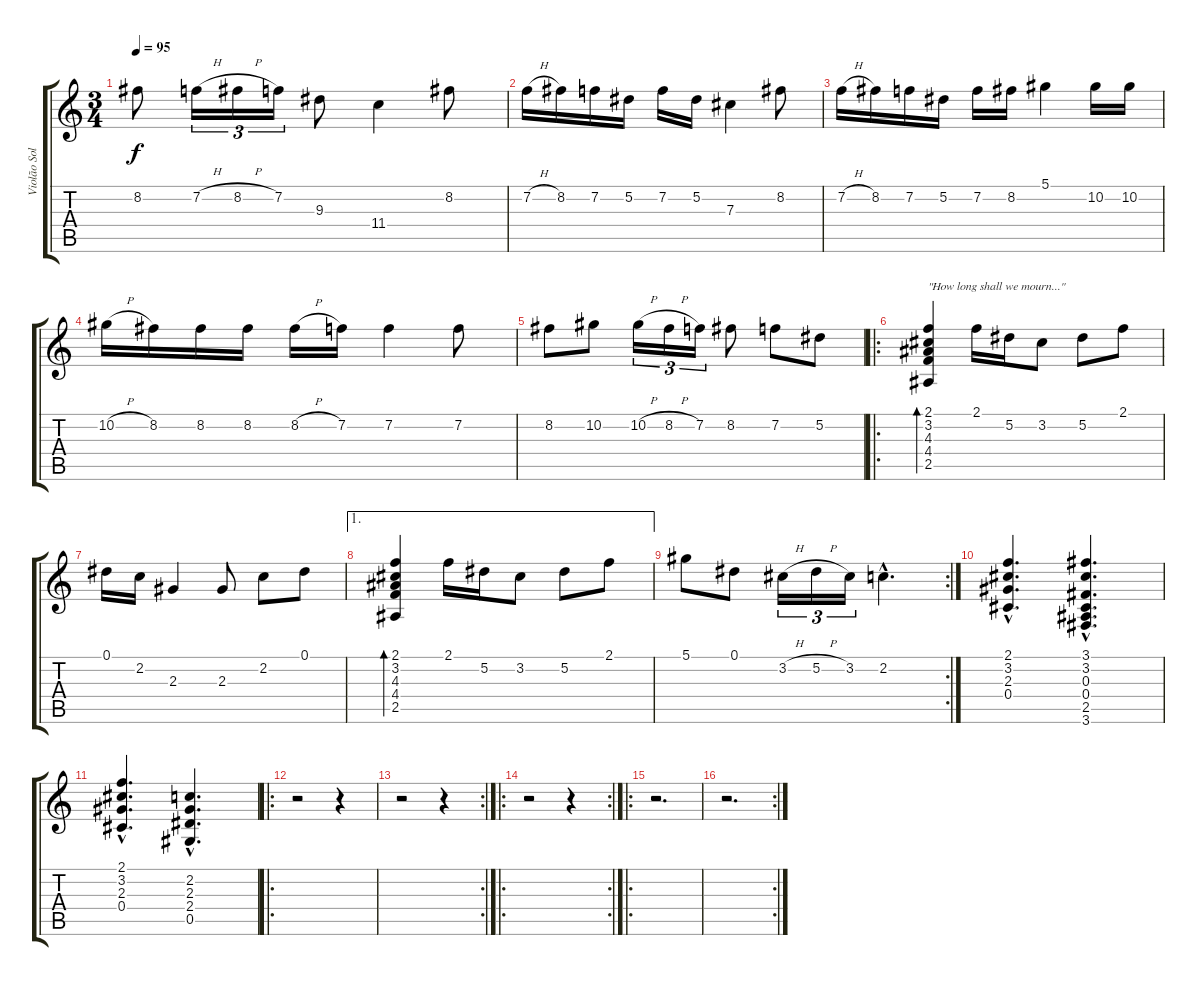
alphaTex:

\track ("Violão Solo" "Violão Sol") {instrument acousticguitarnylon}
\staff {score tabs}
\tuning (Eb4 Bb3 Gb3 Db3 Ab2 Eb2) {hide}
\ts (3 4)
\tempo 95
\clef g2
\ks c
8.2.8{dy f} 7.2{h}.16{tu (3 2)} 8.2{h}.16{tu (3 2)} 7.2.16{tu (3 2)} 9.3.8 11.4.4 8.2.8 |
7.2{h}.16 8.2.16 7.2.16 5.2.16 7.2.16 5.2.16 7.3.4 8.2.8 |
7.2{h}.16 8.2.16 7.2.16 5.2.16 7.2.16 8.2.16 5.1.4 10.2.16 10.2.16 |
10.2{h}.16 8.2.16 8.2.16 8.2.16 8.2{h}.16 7.2.16 7.2.4 7.2.8 |
8.2.8 10.2.8 10.2{h}.16{tu (3 2)} 8.2{h}.16{tu (3 2)} 7.2.16{tu (3 2)} 8.2.8 7.2.8 5.2.8 |
\ro
(2.1 3.2 4.3 4.4 2.5).4{bd 60 txt "\"How long shall we mourn...\""} 2.1.16 5.2.16 3.2.8 5.2.8 2.1.8 |
0.1.16 2.2.16 2.3.4 2.3.8 2.2.8 0.1.8 |
\ae 1
(2.1 3.2 4.3 4.4 2.5).4{bd 60} 2.1.16 5.2.16 3.2.8 5.2.8 2.1.8 |
\rc 2
5.1.8 0.1.8 3.2{h}.16{tu (3 2)} 5.2{h}.16{tu (3 2)} 3.2.16{tu (3 2)} 2.2{hac}.4{d} |
(2.1{hac} 3.2{hac} 2.3{hac} 0.4{hac}).4{d} (3.1{hac} 3.2{hac} 0.3{hac} 0.4{hac} 2.5{hac} 3.6{hac}).4{d} |
(2.1{hac} 3.2{hac} 2.3{hac} 0.4{hac}).4{d} (2.2{hac} 2.3{hac} 2.4{hac} 0.5{hac}).4{d} |
\ro
r.2 r.4 |
\rc 2
r.2 r.4 |
\ro
\rc 2
r.2 r.4 |
\ro
r.2{d} |
\rc 2
r.2{d}
